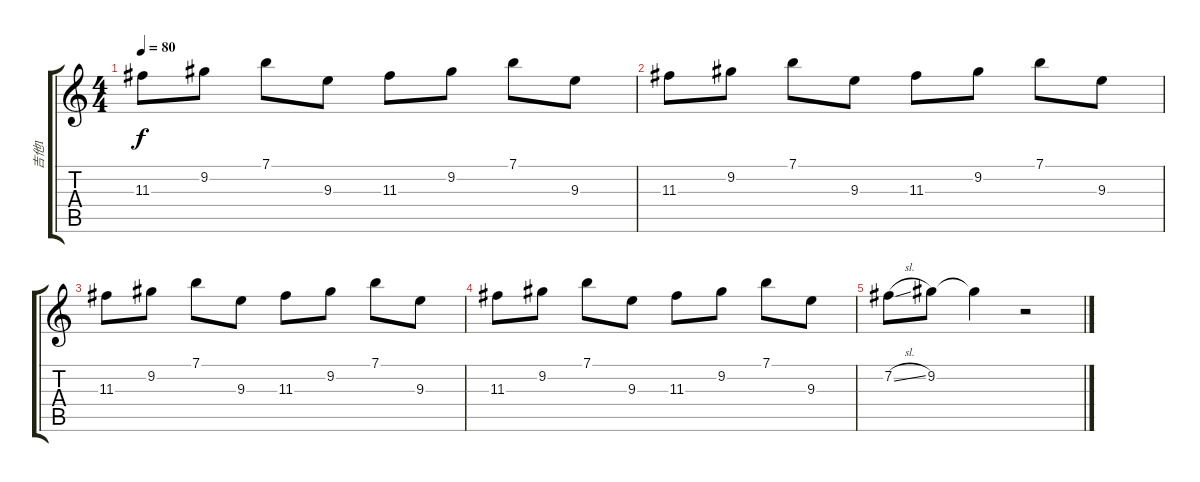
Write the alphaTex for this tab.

\track ("吉他1" "吉他1") {instrument distortionguitar}
\staff {score tabs}
\tuning (E4 B3 G3 D3 A2 E2) {hide}
\ts (4 4)
\tempo 80
\clef g2
\ks c
11.3.8{dy f} 9.2.8 7.1.8 9.3.8 11.3.8 9.2.8 7.1.8 9.3.8 |
11.3.8 9.2.8 7.1.8 9.3.8 11.3.8 9.2.8 7.1.8 9.3.8 |
11.3.8 9.2.8 7.1.8 9.3.8 11.3.8 9.2.8 7.1.8 9.3.8 |
11.3.8 9.2.8 7.1.8 9.3.8 11.3.8 9.2.8 7.1.8 9.3.8 |
7.2{sl}.8 9.2.8 9.2{t}.4 r.2
